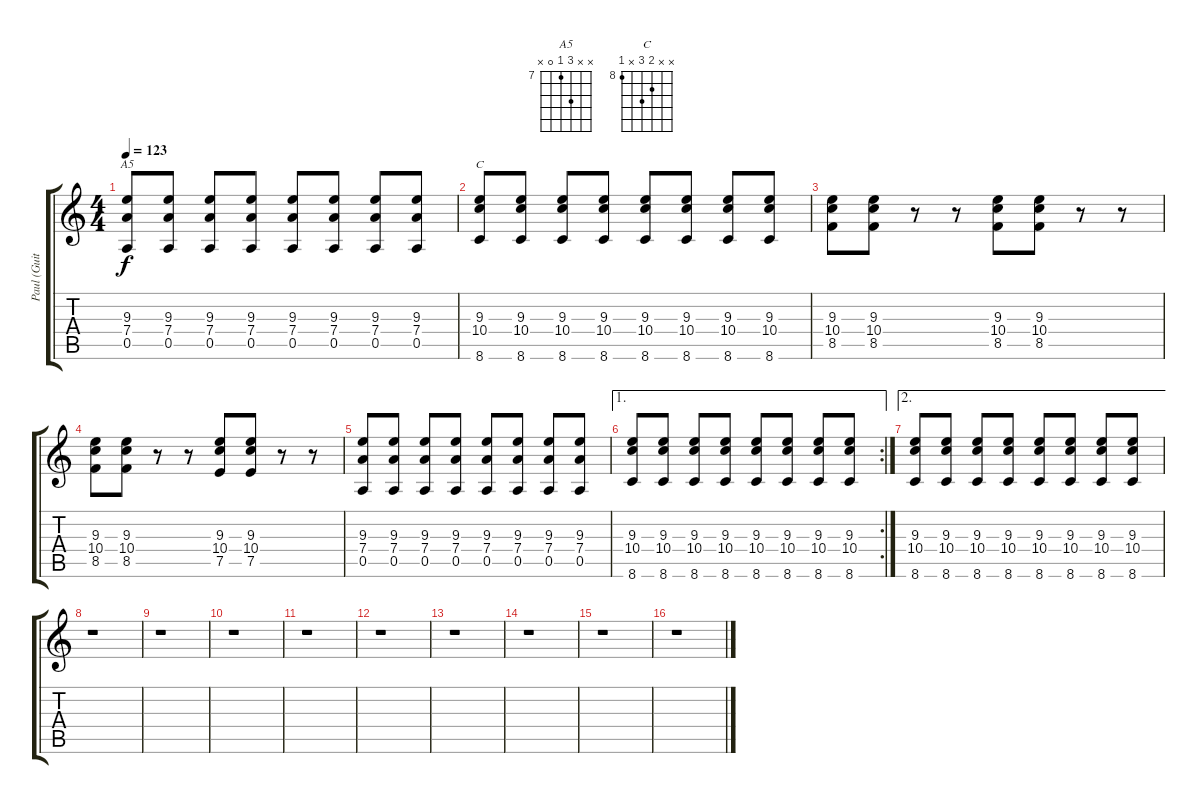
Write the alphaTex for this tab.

\track ("Paul (Guitar)" "Paul (Guit") {instrument electricguitarclean}
\staff {score tabs}
\tuning (E4 B3 G3 D3 A2 E2) {hide}
\chord ("A5" x x 9 7 0 x) {firstfret 7}
\chord ("C" x x 9 10 x 8) {firstfret 8}
\ts (4 4)
\tempo 123
\clef g2
\ks c
(9.3 7.4 0.5).8{ch "A5" dy f} (9.3 7.4 0.5).8 (9.3 7.4 0.5).8 (9.3 7.4 0.5).8 (9.3 7.4 0.5).8 (9.3 7.4 0.5).8 (9.3 7.4 0.5).8 (9.3 7.4 0.5).8 |
(9.3 10.4 8.6).8{ch "C"} (9.3 10.4 8.6).8 (9.3 10.4 8.6).8 (9.3 10.4 8.6).8 (9.3 10.4 8.6).8 (9.3 10.4 8.6).8 (9.3 10.4 8.6).8 (9.3 10.4 8.6).8 |
(9.3 10.4 8.5).8 (9.3 10.4 8.5).8 r.8 r.8 (9.3 10.4 8.5).8 (9.3 10.4 8.5).8 r.8 r.8 |
(9.3 10.4 8.5).8 (9.3 10.4 8.5).8 r.8 r.8 (9.3 10.4 7.5).8 (9.3 10.4 7.5).8 r.8 r.8 |
(9.3 7.4 0.5).8 (9.3 7.4 0.5).8 (9.3 7.4 0.5).8 (9.3 7.4 0.5).8 (9.3 7.4 0.5).8 (9.3 7.4 0.5).8 (9.3 7.4 0.5).8 (9.3 7.4 0.5).8 |
\ae 1
\rc 2
(9.3 10.4 8.6).8 (9.3 10.4 8.6).8 (9.3 10.4 8.6).8 (9.3 10.4 8.6).8 (9.3 10.4 8.6).8 (9.3 10.4 8.6).8 (9.3 10.4 8.6).8 (9.3 10.4 8.6).8 |
\ae 2
(9.3 10.4 8.6).8 (9.3 10.4 8.6).8 (9.3 10.4 8.6).8 (9.3 10.4 8.6).8 (9.3 10.4 8.6).8 (9.3 10.4 8.6).8 (9.3 10.4 8.6).8 (9.3 10.4 8.6).8 |
r.1 |
r.1 |
r.1 |
r.1 |
r.1 |
r.1 |
r.1 |
r.1 |
r.1
